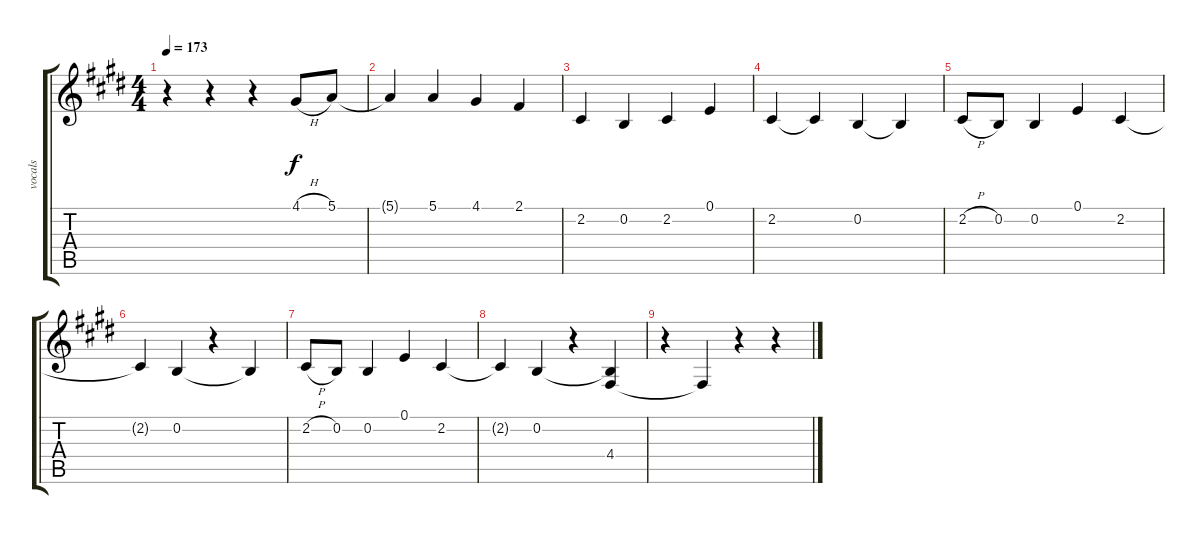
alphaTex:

\track ("vocals" "vocals") {instrument lead6voice}
\staff {score tabs}
\tuning (E4 B3 G3 D3 A2 E2) {hide}
\ts (4 4)
\tempo 173
\clef g2
\ks e
r.4{dy f} r.4 r.4 4.1{h}.8 5.1.8 |
5.1{t}.4 5.1.4 4.1.4 2.1.4 |
2.2.4 0.2.4 2.2.4 0.1.4 |
2.2.4 2.2{t}.4 0.2.4 0.2{t}.4 |
2.2{h}.8 0.2.8 0.2.4 0.1.4 2.2.4 |
2.2{t}.4 0.2.4 r.4 0.2{t}.4 |
2.2{h}.8 0.2.8 0.2.4 0.1.4 2.2.4 |
2.2{t}.4 0.2.4 r.4 (0.2{t} 4.4).4 |
r.4 4.4{t}.4 r.4 r.4
